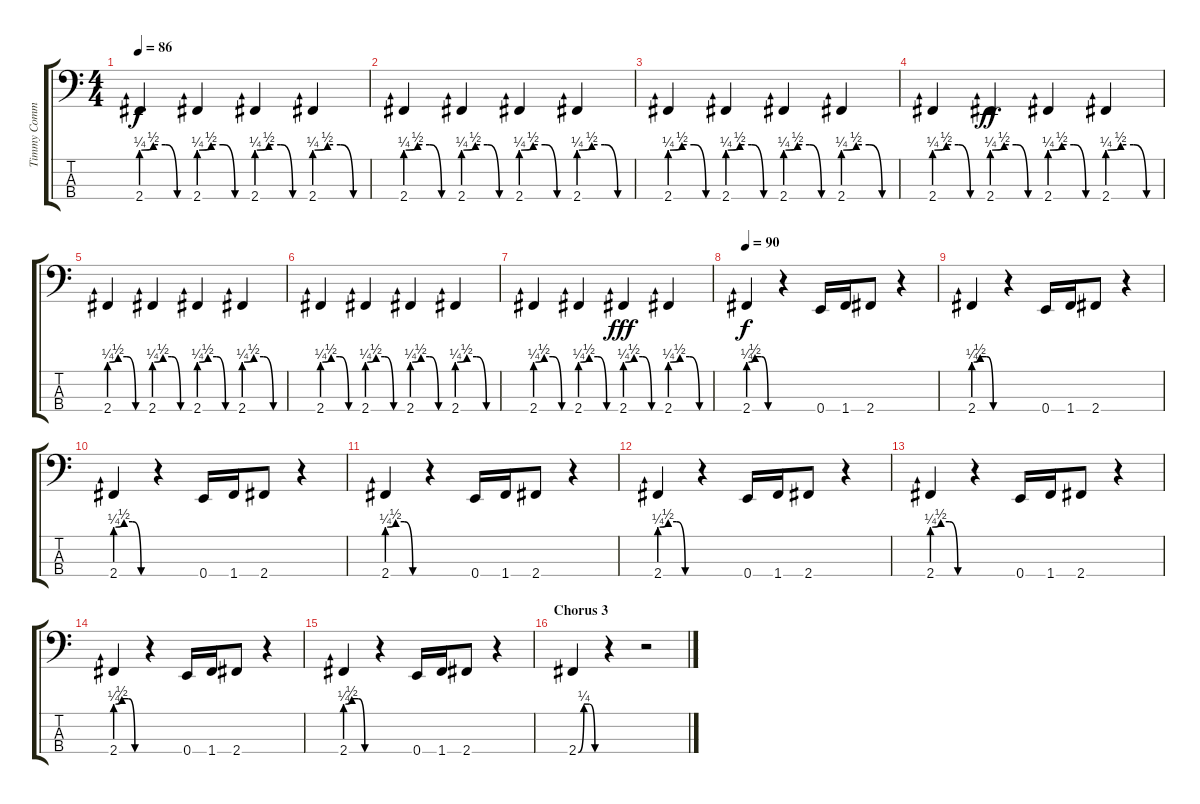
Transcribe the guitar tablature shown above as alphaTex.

\track ("Timmy Commerford / Bass" "Timmy Comm") {instrument electricbassfinger}
\staff {score tabs}
\tuning (G2 D2 A1 E1) {hide}
\ts (4 4)
\tempo 86
\clef f4
\ks c
2.4{be (custom 0 1 15 2 30 2 45 0 60 0)}.4{dy f} 2.4{be (custom 0 1 15 2 30 2 45 0 60 0)}.4 2.4{be (custom 0 1 15 2 30 2 45 0 60 0)}.4 2.4{be (custom 0 1 15 2 30 2 45 0 60 0)}.4 |
2.4{be (custom 0 1 15 2 30 2 45 0 60 0)}.4{volume 13} 2.4{be (custom 0 1 15 2 30 2 45 0 60 0)}.4 2.4{be (custom 0 1 15 2 30 2 45 0 60 0)}.4 2.4{be (custom 0 1 15 2 30 2 45 0 60 0)}.4 |
2.4{be (custom 0 1 15 2 30 2 45 0 60 0)}.4 2.4{be (custom 0 1 15 2 30 2 45 0 60 0)}.4 2.4{be (custom 0 1 15 2 30 2 45 0 60 0)}.4 2.4{be (custom 0 1 15 2 30 2 45 0 60 0)}.4 |
2.4{be (custom 0 1 15 2 30 2 45 0 60 0)}.4 2.4{be (custom 0 1 15 2 30 2 45 0 60 0)}.4{dy ff} 2.4{be (custom 0 1 15 2 30 2 45 0 60 0)}.4 2.4{be (custom 0 1 15 2 30 2 45 0 60 0)}.4 |
2.4{be (custom 0 1 15 2 30 2 45 0 60 0)}.4 2.4{be (custom 0 1 15 2 30 2 45 0 60 0)}.4 2.4{be (custom 0 1 15 2 30 2 45 0 60 0)}.4 2.4{be (custom 0 1 15 2 30 2 45 0 60 0)}.4 |
2.4{be (custom 0 1 15 2 30 2 45 0 60 0)}.4{volume 16} 2.4{be (custom 0 1 15 2 30 2 45 0 60 0)}.4 2.4{be (custom 0 1 15 2 30 2 45 0 60 0)}.4 2.4{be (custom 0 1 15 2 30 2 45 0 60 0)}.4 |
2.4{be (custom 0 1 15 2 30 2 45 0 60 0)}.4 2.4{be (custom 0 1 15 2 30 2 45 0 60 0)}.4 2.4{be (custom 0 1 15 2 30 2 45 0 60 0)}.4{dy fff} 2.4{be (custom 0 1 15 2 30 2 45 0 60 0)}.4 |
\tempo 90
2.4{be (custom 0 1 15 2 30 2 45 0 60 0)}.4{dy f} r.4 0.4.16 1.4.16 2.4.8 r.4 |
2.4{be (custom 0 1 15 2 30 2 45 0 60 0)}.4 r.4 0.4.16 1.4.16 2.4.8 r.4 |
2.4{be (custom 0 1 15 2 30 2 45 0 60 0)}.4 r.4 0.4.16 1.4.16 2.4.8 r.4 |
2.4{be (custom 0 1 15 2 30 2 45 0 60 0)}.4 r.4 0.4.16 1.4.16 2.4.8 r.4 |
2.4{be (custom 0 1 15 2 30 2 45 0 60 0)}.4 r.4 0.4.16 1.4.16 2.4.8 r.4 |
2.4{be (custom 0 1 15 2 30 2 45 0 60 0)}.4 r.4 0.4.16 1.4.16 2.4.8 r.4 |
2.4{be (custom 0 1 15 2 30 2 45 0 60 0)}.4 r.4 0.4.16 1.4.16 2.4.8 r.4 |
2.4{be (custom 0 1 15 2 30 2 45 0 60 0)}.4 r.4 0.4.16 1.4.16 2.4.8 r.4 |
\section ("" "Chorus 3")
2.4{be (custom 0 0 15 1 30 1 45 0 60 0)}.4 r.4 r.2
